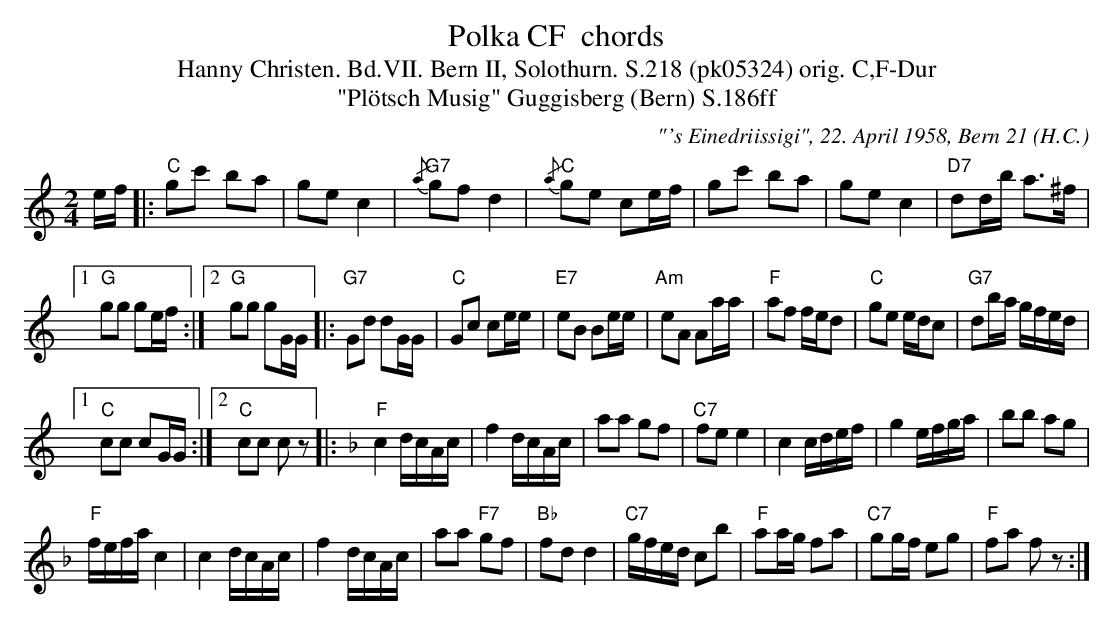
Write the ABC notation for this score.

X:1
T: Polka CF  chords
T:Hanny Christen. Bd.VII. Bern II, Solothurn. S.218 (pk05324) orig. C,F-Dur
T: "Pl\"otsch Musig" Guggisberg (Bern) S.186ff
C: "'s Einedriissigi", 22. April 1958, Bern 21 (H.C.)
M:2/4
L:1/8
K:C %%MIDI gchordon
e/f/ |: "C"gc' ba | ge c2 | "G7"{/a}gf d2 | "C"{/a}ge ce/f/ | gc' ba | ge c2 | "D7"dd/b/ a>^f |1
"G"gg ge/f/ :|2 "G"gg gG/G/ |: [L:1/16] "G7"G2d2 d2GG | "C"G2c2 c2ee | "E7"e2B2 B2ee | "Am"e2A2 A2aa | "F"a2f2 fed2 | "C"g2e2 edc2 | "G7"d2ba gfed |1
"C"c2c2 c2GG :|2 "C"c2c2 c2z2 |: [K:F] "F"c4 dcAc | f4 dcAc | a2a2 g2f2 | "C7"f2e2 e4 | c4 cdef | g4 efga | b2b2 a2g2 |
"F"fefa c4 | c4 dcAc | f4 dcAc | a2a2 "F7"g2f2 | "Bb"f2d2 d4 | "C7"gfed c2b2 | "F"a2ag f2a2 | "C7"g2gf e2g2 | "F"f2a2 f2z2 :|
